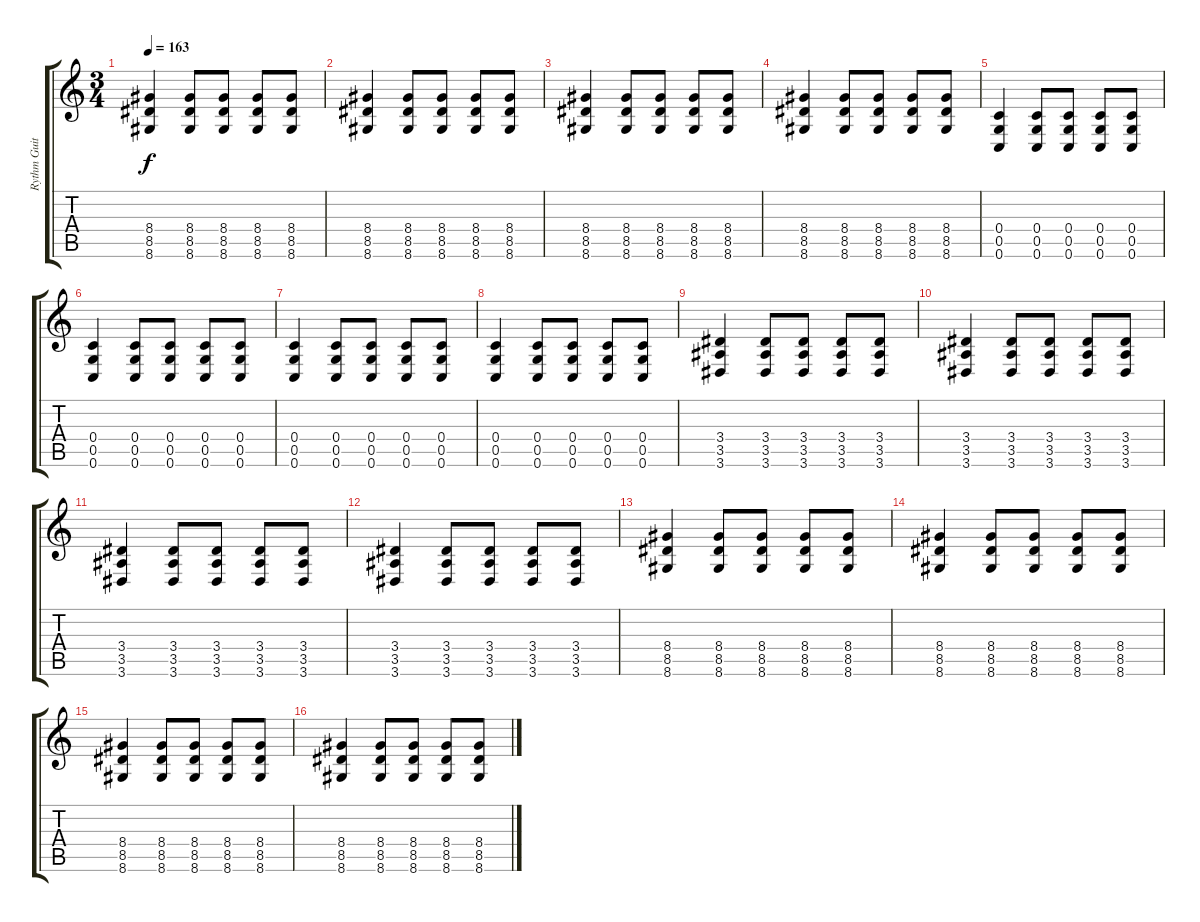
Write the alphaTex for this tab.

\track ("Rythm Guitar" "Rythm Guit") {instrument distortionguitar}
\staff {score tabs}
\tuning (D4 A3 F3 C3 G2 C2) {hide}
\ts (3 4)
\tempo 163
\clef g2
\ks c
(8.4 8.5 8.6).4{dy f} (8.4 8.5 8.6).8 (8.4 8.5 8.6).8 (8.4 8.5 8.6).8 (8.4 8.5 8.6).8 |
(8.4 8.5 8.6).4 (8.4 8.5 8.6).8 (8.4 8.5 8.6).8 (8.4 8.5 8.6).8 (8.4 8.5 8.6).8 |
(8.4 8.5 8.6).4 (8.4 8.5 8.6).8 (8.4 8.5 8.6).8 (8.4 8.5 8.6).8 (8.4 8.5 8.6).8 |
(8.4 8.5 8.6).4 (8.4 8.5 8.6).8 (8.4 8.5 8.6).8 (8.4 8.5 8.6).8 (8.4 8.5 8.6).8 |
(0.4 0.5 0.6).4 (0.4 0.5 0.6).8 (0.4 0.5 0.6).8 (0.4 0.5 0.6).8 (0.4 0.5 0.6).8 |
(0.4 0.5 0.6).4 (0.4 0.5 0.6).8 (0.4 0.5 0.6).8 (0.4 0.5 0.6).8 (0.4 0.5 0.6).8 |
(0.4 0.5 0.6).4 (0.4 0.5 0.6).8 (0.4 0.5 0.6).8 (0.4 0.5 0.6).8 (0.4 0.5 0.6).8 |
(0.4 0.5 0.6).4 (0.4 0.5 0.6).8 (0.4 0.5 0.6).8 (0.4 0.5 0.6).8 (0.4 0.5 0.6).8 |
(3.4 3.5 3.6).4 (3.4 3.5 3.6).8 (3.4 3.5 3.6).8 (3.4 3.5 3.6).8 (3.4 3.5 3.6).8 |
(3.4 3.5 3.6).4 (3.4 3.5 3.6).8 (3.4 3.5 3.6).8 (3.4 3.5 3.6).8 (3.4 3.5 3.6).8 |
(3.4 3.5 3.6).4 (3.4 3.5 3.6).8 (3.4 3.5 3.6).8 (3.4 3.5 3.6).8 (3.4 3.5 3.6).8 |
(3.4 3.5 3.6).4 (3.4 3.5 3.6).8 (3.4 3.5 3.6).8 (3.4 3.5 3.6).8 (3.4 3.5 3.6).8 |
(8.4 8.5 8.6).4 (8.4 8.5 8.6).8 (8.4 8.5 8.6).8 (8.4 8.5 8.6).8 (8.4 8.5 8.6).8 |
(8.4 8.5 8.6).4 (8.4 8.5 8.6).8 (8.4 8.5 8.6).8 (8.4 8.5 8.6).8 (8.4 8.5 8.6).8 |
(8.4 8.5 8.6).4 (8.4 8.5 8.6).8 (8.4 8.5 8.6).8 (8.4 8.5 8.6).8 (8.4 8.5 8.6).8 |
(8.4 8.5 8.6).4 (8.4 8.5 8.6).8 (8.4 8.5 8.6).8 (8.4 8.5 8.6).8 (8.4 8.5 8.6).8
